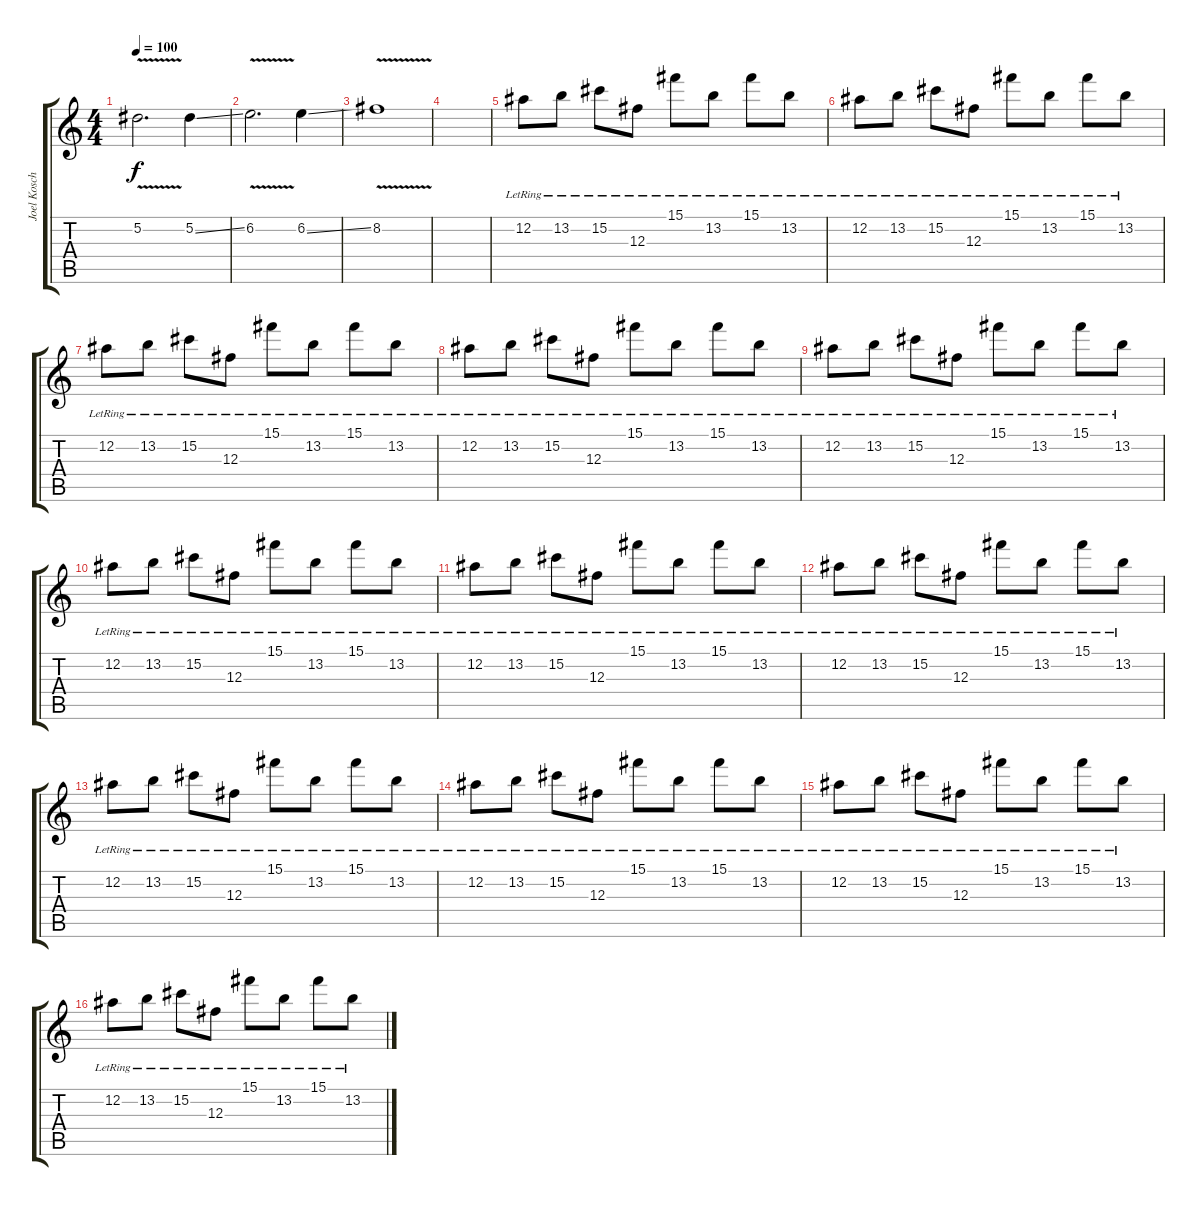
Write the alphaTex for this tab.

\track ("Joel Kosche" "Joel Kosch") {instrument acousticguitarsteel}
\staff {score tabs}
\tuning (Eb4 Bb3 Gb3 Db3 Ab2 Eb2) {hide}
\ts (4 4)
\tempo 100
\clef g2
\ks c
5.2{v}.2{d dy f} 5.2{ss}.4 |
6.2{v}.2{d} 6.2{ss}.4 |
8.2{v}.1 |
|
12.2{lr}.8 13.2{lr}.8 15.2{lr}.8 12.3{lr}.8 15.1{lr}.8 13.2{lr}.8 15.1{lr}.8 13.2{lr}.8 |
12.2{lr}.8 13.2{lr}.8 15.2{lr}.8 12.3{lr}.8 15.1{lr}.8 13.2{lr}.8 15.1{lr}.8 13.2{lr}.8 |
12.2{lr}.8 13.2{lr}.8 15.2{lr}.8 12.3{lr}.8 15.1{lr}.8 13.2{lr}.8 15.1{lr}.8 13.2{lr}.8 |
12.2{lr}.8 13.2{lr}.8 15.2{lr}.8 12.3{lr}.8 15.1{lr}.8 13.2{lr}.8 15.1{lr}.8 13.2{lr}.8 |
12.2{lr}.8 13.2{lr}.8 15.2{lr}.8 12.3{lr}.8 15.1{lr}.8 13.2{lr}.8 15.1{lr}.8 13.2{lr}.8 |
12.2{lr}.8 13.2{lr}.8 15.2{lr}.8 12.3{lr}.8 15.1{lr}.8 13.2{lr}.8 15.1{lr}.8 13.2{lr}.8 |
12.2{lr}.8 13.2{lr}.8 15.2{lr}.8 12.3{lr}.8 15.1{lr}.8 13.2{lr}.8 15.1{lr}.8 13.2{lr}.8 |
12.2{lr}.8 13.2{lr}.8 15.2{lr}.8 12.3{lr}.8 15.1{lr}.8 13.2{lr}.8 15.1{lr}.8 13.2{lr}.8 |
12.2{lr}.8 13.2{lr}.8 15.2{lr}.8 12.3{lr}.8 15.1{lr}.8 13.2{lr}.8 15.1{lr}.8 13.2{lr}.8 |
12.2{lr}.8 13.2{lr}.8 15.2{lr}.8 12.3{lr}.8 15.1{lr}.8 13.2{lr}.8 15.1{lr}.8 13.2{lr}.8 |
12.2{lr}.8 13.2{lr}.8 15.2{lr}.8 12.3{lr}.8 15.1{lr}.8 13.2{lr}.8 15.1{lr}.8 13.2{lr}.8 |
12.2{lr}.8 13.2{lr}.8 15.2{lr}.8 12.3{lr}.8 15.1{lr}.8 13.2{lr}.8 15.1{lr}.8 13.2{lr}.8
